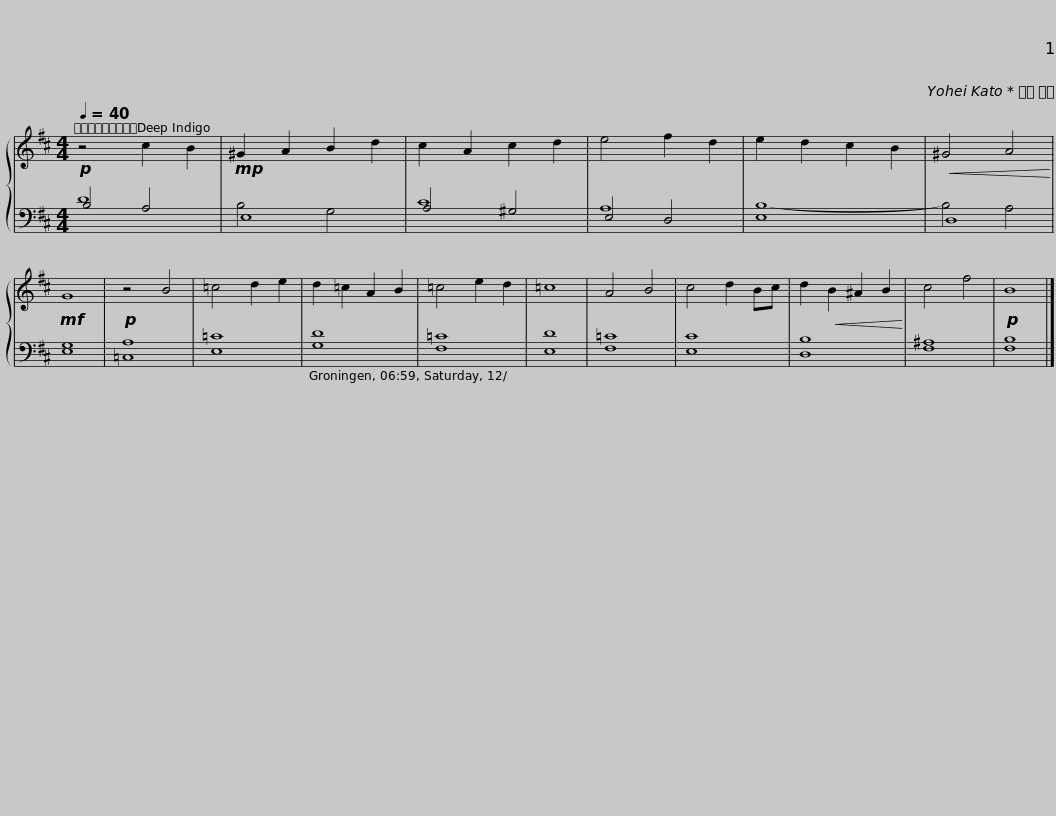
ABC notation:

X:1
%%score { 1 | ( 2 3 ) }
L:1/8
Q:1/4=40
M:4/4
I:linebreak $
K:D
V:1 treble
V:2 bass
V:3 bass
V:1
!p! z4 c2 B2 |!mp! ^G2 A2 B2 d2 | c2 A2 c2 d2 | e4 f2 d2 | e2 d2 c2 B2 | %5
!<(! ^G4 A4!<)! |!mf! G8 |!p! z4 B4 | =c4 d2 e2 |$ d2 =c2 A2 B2 | %10
 =c4 e2 d2 | =c8 | A4 B4 | c4 d2 Bc | d2!<(! B2 ^A2 B2!<)! | %15
 c4 f4 |!p! B8 |] %17
V:2
 B,4 A,4 | E,8 | A,4 ^G,4 | E,4 D,4 | E,8 | %5
 D,8 | E,8 | [=C,A,]8 | [E,=C]8 |$ [G,D]8 | %10
 [F,=C]8 | [E,D]8 | [F,=C]8 | [E,C]8 | [D,B,]8 | %15
 [F,^A,]8 | [F,B,]8 |] %17
V:3
 D8 | B,4 G,4 | C8 | A,8 | B,8- | %5
 B,4 A,4 | G,8 | x8 | x8 |$ x8 | %10
 x8 | x8 | x8 | x8 | x8 | %15
 x8 | x8 |] %17
